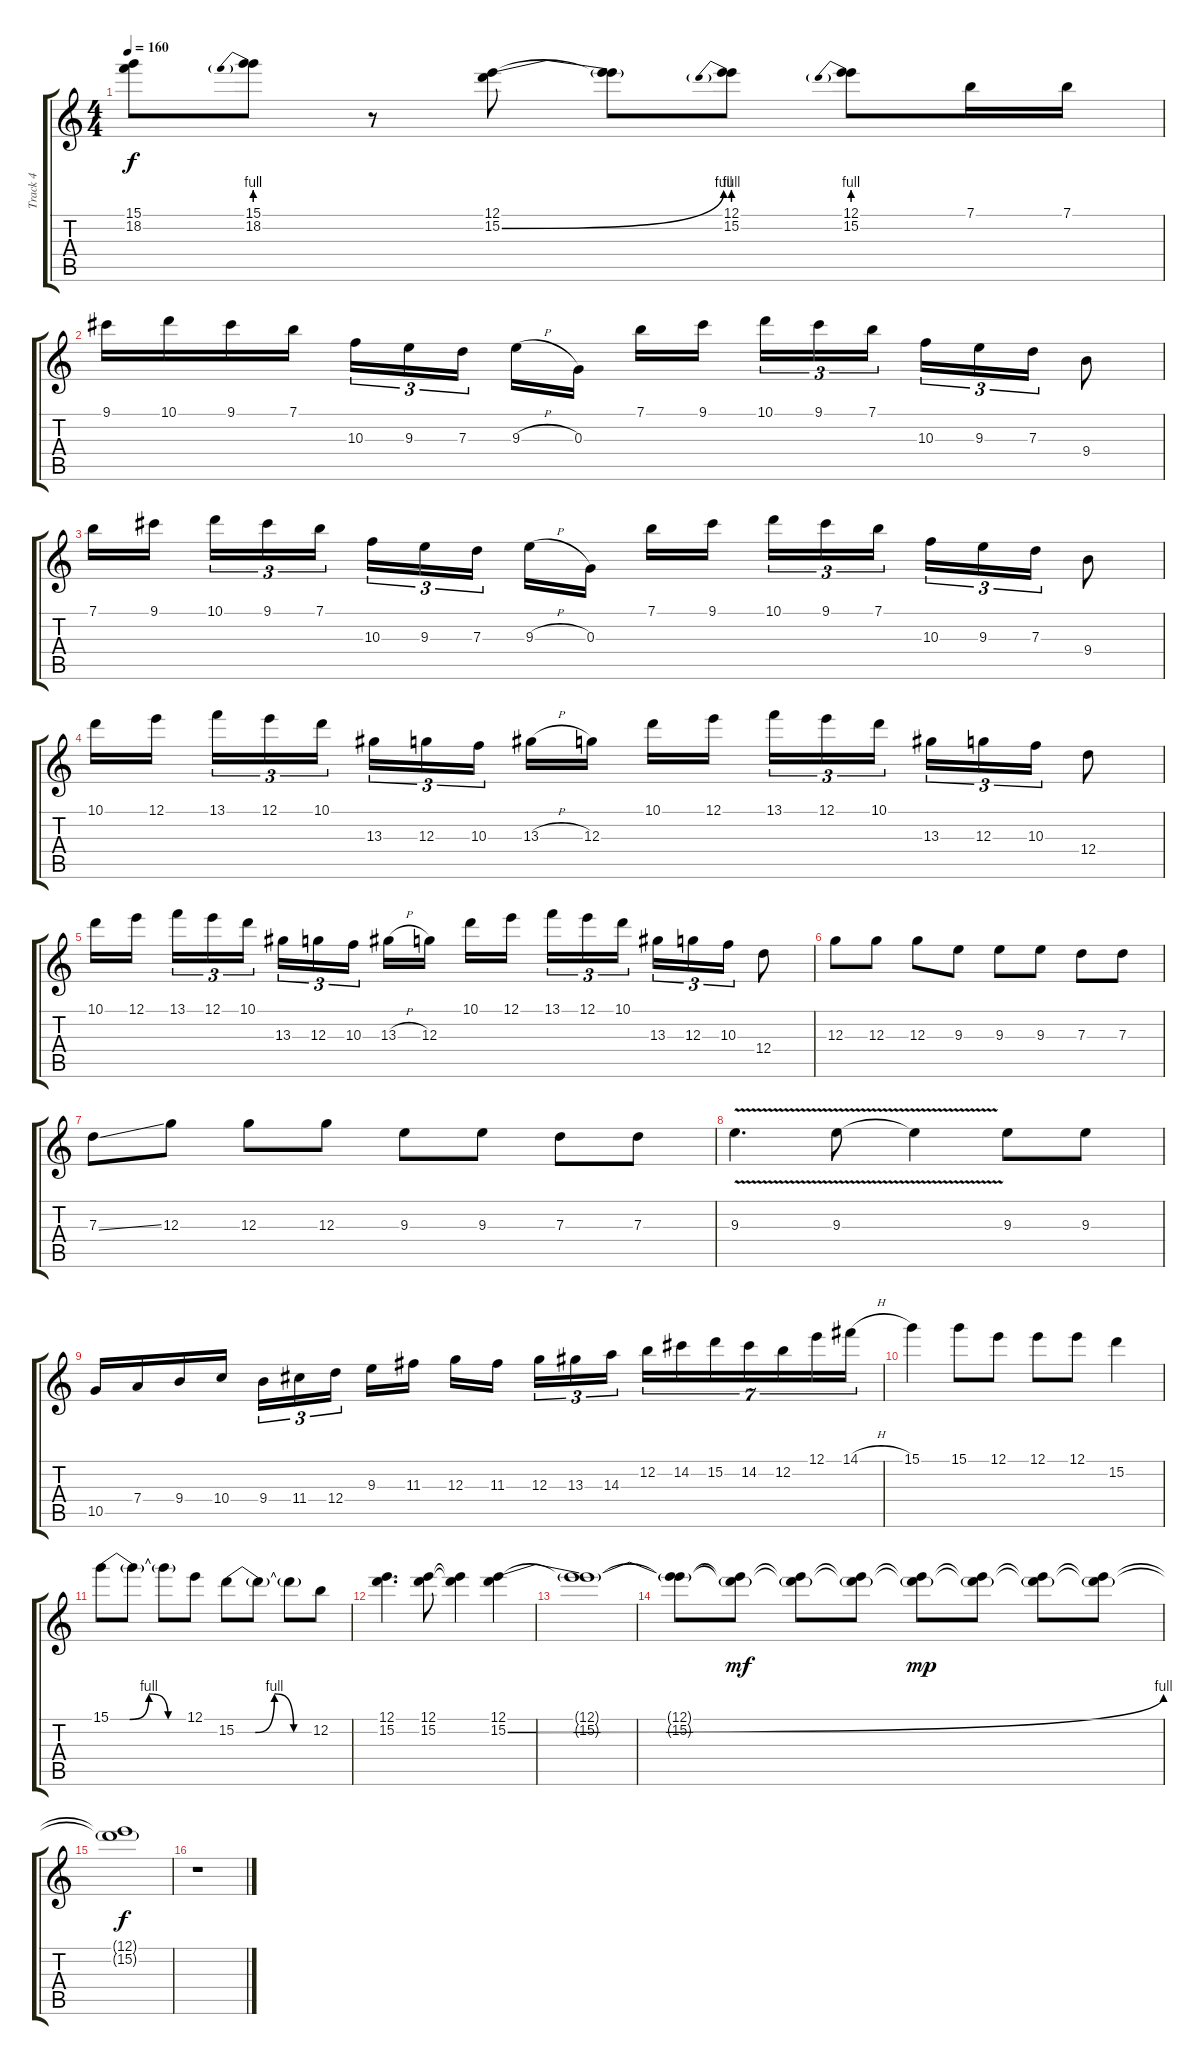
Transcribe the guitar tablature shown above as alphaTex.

\track ("Track 4" "Track 4") {instrument overdrivenguitar}
\staff {score tabs}
\tuning (E4 B3 G3 D3 A2 E2) {hide}
\ts (4 4)
\tempo 160
\clef g2
\ks c
(15.1{t} 18.2{t}).8{dy f} (15.1 18.2{be (prebend 0 4 60 4)}).8 r.8 (12.1 15.2{be (bend 0 0 60 4)}).8 (12.1{t} 15.2{t}).8 (12.1 15.2{be (prebend 0 4 60 4)}).8 (12.1 15.2{be (prebend 0 4 60 4)}).8 7.1.16 7.1.16 |
9.1.16 10.1.16 9.1.16 7.1.16 10.3.16{tu (3 2)} 9.3.16{tu (3 2)} 7.3.16{tu (3 2)} 9.3{h}.16 0.3.16 7.1.16 9.1.16 10.1.16{tu (3 2)} 9.1.16{tu (3 2)} 7.1.16{tu (3 2)} 10.3.16{tu (3 2)} 9.3.16{tu (3 2)} 7.3.16{tu (3 2)} 9.4.8 |
7.1.16 9.1.16 10.1.16{tu (3 2)} 9.1.16{tu (3 2)} 7.1.16{tu (3 2)} 10.3.16{tu (3 2)} 9.3.16{tu (3 2)} 7.3.16{tu (3 2)} 9.3{h}.16 0.3.16 7.1.16 9.1.16 10.1.16{tu (3 2)} 9.1.16{tu (3 2)} 7.1.16{tu (3 2)} 10.3.16{tu (3 2)} 9.3.16{tu (3 2)} 7.3.16{tu (3 2)} 9.4.8 |
10.1.16 12.1.16 13.1.16{tu (3 2)} 12.1.16{tu (3 2)} 10.1.16{tu (3 2)} 13.3.16{tu (3 2)} 12.3.16{tu (3 2)} 10.3.16{tu (3 2)} 13.3{h}.16 12.3.16 10.1.16 12.1.16 13.1.16{tu (3 2)} 12.1.16{tu (3 2)} 10.1.16{tu (3 2)} 13.3.16{tu (3 2)} 12.3.16{tu (3 2)} 10.3.16{tu (3 2)} 12.4.8 |
10.1.16 12.1.16 13.1.16{tu (3 2)} 12.1.16{tu (3 2)} 10.1.16{tu (3 2)} 13.3.16{tu (3 2)} 12.3.16{tu (3 2)} 10.3.16{tu (3 2)} 13.3{h}.16 12.3.16 10.1.16 12.1.16 13.1.16{tu (3 2)} 12.1.16{tu (3 2)} 10.1.16{tu (3 2)} 13.3.16{tu (3 2)} 12.3.16{tu (3 2)} 10.3.16{tu (3 2)} 12.4.8 |
12.3.8 12.3.8 12.3.8 9.3.8 9.3.8 9.3.8 7.3.8 7.3.8 |
7.3{ss}.8 12.3.8 12.3.8 12.3.8 9.3.8 9.3.8 7.3.8 7.3.8 |
9.3{v}.4{d} 9.3{v}.8 9.3{t}.4 9.3.8 9.3.8 |
10.5.16 7.4.16 9.4.16 10.4.16 9.4.16{tu (3 2)} 11.4.16{tu (3 2)} 12.4.16{tu (3 2)} 9.3.16 11.3.16 12.3.16 11.3.16 12.3.16{tu (3 2)} 13.3.16{tu (3 2)} 14.3.16{tu (3 2)} 12.2.16{tu (7 4)} 14.2.16{tu (7 4)} 15.2.16{tu (7 4)} 14.2.16{tu (7 4)} 12.2.16{tu (7 4)} 12.1.16{tu (7 4)} 14.1{h}.16{tu (7 4)} |
15.1.4 15.1.8 12.1.8 12.1.8 12.1.8 15.2.4 |
15.1{be (custom 0 0 15 0 30 4 45 0 60 0)}.8 15.1{t}.8 15.1{t}.8 12.1.8 15.2{be (custom 0 0 15 0 30 4 45 0 60 0)}.8 15.2{t}.8 15.2{t}.8 12.2.8 |
(12.1 15.2).4{d} (12.1 15.2).8 (12.1{t} 15.2{t}).4 (12.1 15.2{be (bend 0 0 60 4)}).4 |
(12.1{t} 15.2{t}).1 |
(12.1{t} 15.2{t}).8 (12.1{t} 15.2{t}).8{dy mf} (12.1{t} 15.2{t}).8 (12.1{t} 15.2{t}).8 (12.1{t} 15.2{t}).8{dy mp} (12.1{t} 15.2{t}).8 (12.1{t} 15.2{t}).8 (12.1{t} 15.2{t}).8 |
(12.1{t} 15.2{t}).1{dy f} |
r.1
